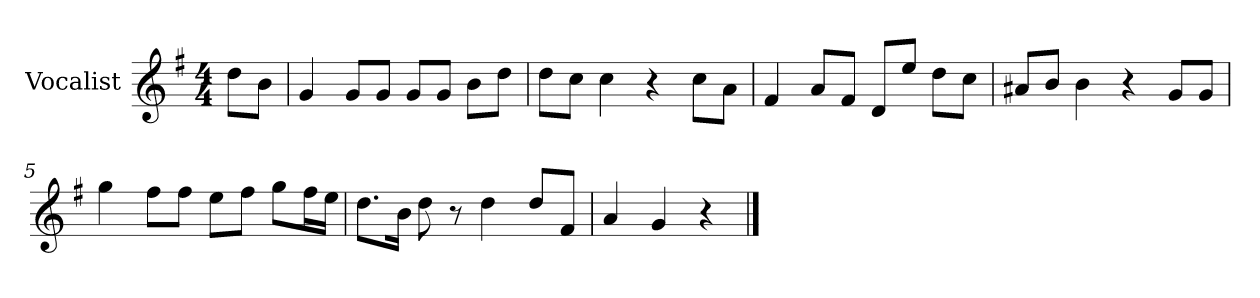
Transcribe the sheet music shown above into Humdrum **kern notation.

**kern
*part1
*staff1
*I"Vocalist
*k[f#]
*G:
*M4/4
=
8ddL
8bJ
=1
4g
8gL
8gJ
8gL
8gJ
8bL
8ddJ
=2
8ddL
8ccJ
4cc
4r
8ccL
8aJ
=3
4f#
8aL
8f#J
8dL
8eeJ
8ddL
8ccJ
=4
8a#XL
8bJ
4b
4r
8gL
8gJ
=5
4gg
8ff#L
8ff#J
8eeL
8ff#J
8ggL
16ff#L
16eeJJ
=6
8.ddL
16bJk
8dd
8r
4dd
8ddL
8f#J
=7
4a
4g
4r
==
*-
